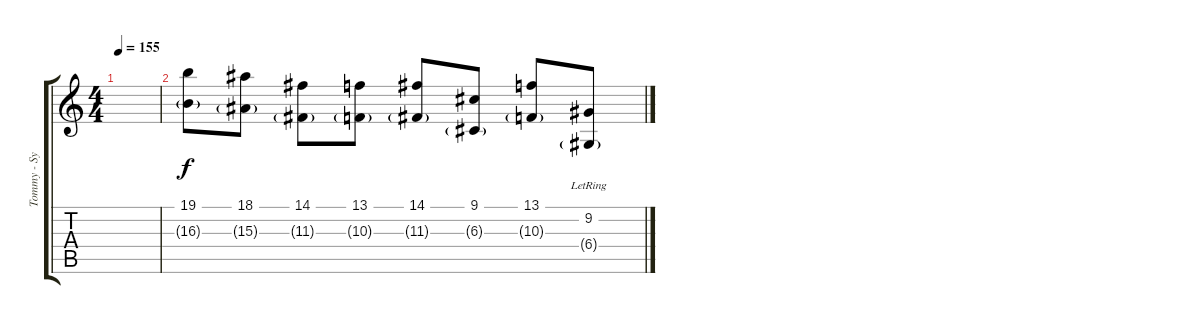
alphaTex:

\track ("Tommy - Synth" "Tommy - Sy") {instrument harpsichord}
\staff {score tabs}
\tuning (E4 B3 G3 D3 A2 E2) {hide}
\ts (4 4)
\tempo 155
\clef g2
\ks c
|
(19.1 16.3{g}).8 (18.1 15.3{g}).8 (14.1 11.3{g}).8 (13.1 10.3{g}).8 (14.1 11.3{g}).8 (9.1 6.3{g}).8 (13.1 10.3{g}).8 (9.2{lr} 6.4{g lr}).8
